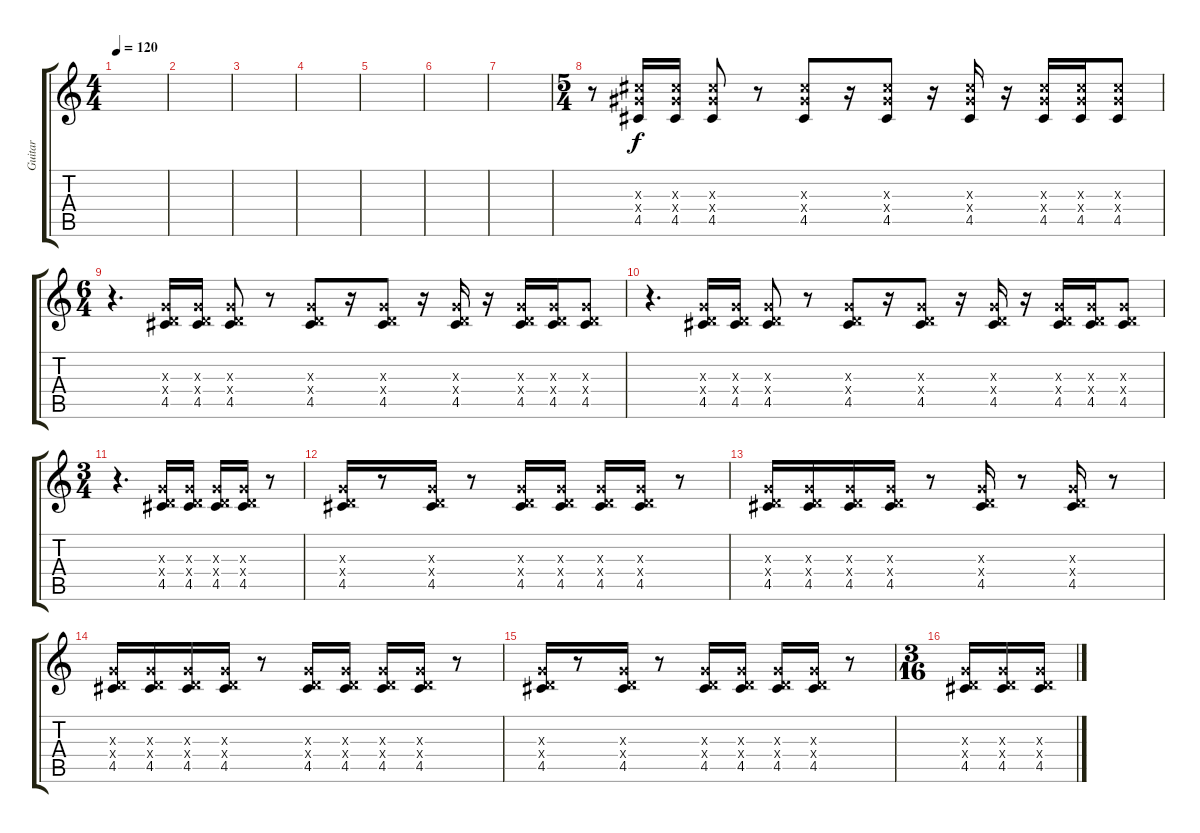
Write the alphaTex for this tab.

\track ("Guitar" "Guitar") {instrument distortionguitar}
\staff {score tabs}
\tuning (E4 B3 G3 D3 A2 E2) {hide}
\ts (4 4)
\tempo 120
\clef g2
\ks c
|
|
|
|
|
|
|
\ts (5 4)
r.8 (6.3{x} 6.4{x} 4.5).16 (6.3{x} 6.4{x} 4.5).16 (6.3{x} 6.4{x} 4.5).8 r.8 (6.3{x} 6.4{x} 4.5).8 r.16 (6.3{x} 6.4{x} 4.5).8 r.16 (6.3{x} 6.4{x} 4.5).16 r.16 (6.3{x} 6.4{x} 4.5).16 (6.3{x} 6.4{x} 4.5).16 (6.3{x} 6.4{x} 4.5).8 |
\ts (6 4)
r.4{d} (0.3{x} 0.4{x} 4.5).16 (0.3{x} 0.4{x} 4.5).16 (0.3{x} 0.4{x} 4.5).8 r.8 (0.3{x} 0.4{x} 4.5).8 r.16 (0.3{x} 0.4{x} 4.5).8 r.16 (0.3{x} 0.4{x} 4.5).16 r.16 (0.3{x} 0.4{x} 4.5).16 (0.3{x} 0.4{x} 4.5).16 (0.3{x} 0.4{x} 4.5).8 |
r.4{d} (0.3{x} 0.4{x} 4.5).16 (0.3{x} 0.4{x} 4.5).16 (0.3{x} 0.4{x} 4.5).8 r.8 (0.3{x} 0.4{x} 4.5).8 r.16 (0.3{x} 0.4{x} 4.5).8 r.16 (0.3{x} 0.4{x} 4.5).16 r.16 (0.3{x} 0.4{x} 4.5).16 (0.3{x} 0.4{x} 4.5).16 (0.3{x} 0.4{x} 4.5).8 |
\ts (3 4)
r.4{d} (0.3{x} 0.4{x} 4.5).16 (0.3{x} 0.4{x} 4.5).16 (0.3{x} 0.4{x} 4.5).16 (0.3{x} 0.4{x} 4.5).16 r.8 |
(0.3{x} 0.4{x} 4.5).16 r.8 (0.3{x} 0.4{x} 4.5).16 r.8 (0.3{x} 0.4{x} 4.5).16 (0.3{x} 0.4{x} 4.5).16 (0.3{x} 0.4{x} 4.5).16 (0.3{x} 0.4{x} 4.5).16 r.8 |
(0.3{x} 0.4{x} 4.5).16 (0.3{x} 0.4{x} 4.5).16 (0.3{x} 0.4{x} 4.5).16 (0.3{x} 0.4{x} 4.5).16 r.8 (0.3{x} 0.4{x} 4.5).16 r.8 (0.3{x} 0.4{x} 4.5).16 r.8 |
(0.3{x} 0.4{x} 4.5).16 (0.3{x} 0.4{x} 4.5).16 (0.3{x} 0.4{x} 4.5).16 (0.3{x} 0.4{x} 4.5).16 r.8 (0.3{x} 0.4{x} 4.5).16 (0.3{x} 0.4{x} 4.5).16 (0.3{x} 0.4{x} 4.5).16 (0.3{x} 0.4{x} 4.5).16 r.8 |
(0.3{x} 0.4{x} 4.5).16 r.8 (0.3{x} 0.4{x} 4.5).16 r.8 (0.3{x} 0.4{x} 4.5).16 (0.3{x} 0.4{x} 4.5).16 (0.3{x} 0.4{x} 4.5).16 (0.3{x} 0.4{x} 4.5).16 r.8 |
\ts (3 16)
(0.3{x} 0.4{x} 4.5).16 (0.3{x} 0.4{x} 4.5).16 (0.3{x} 0.4{x} 4.5).16
